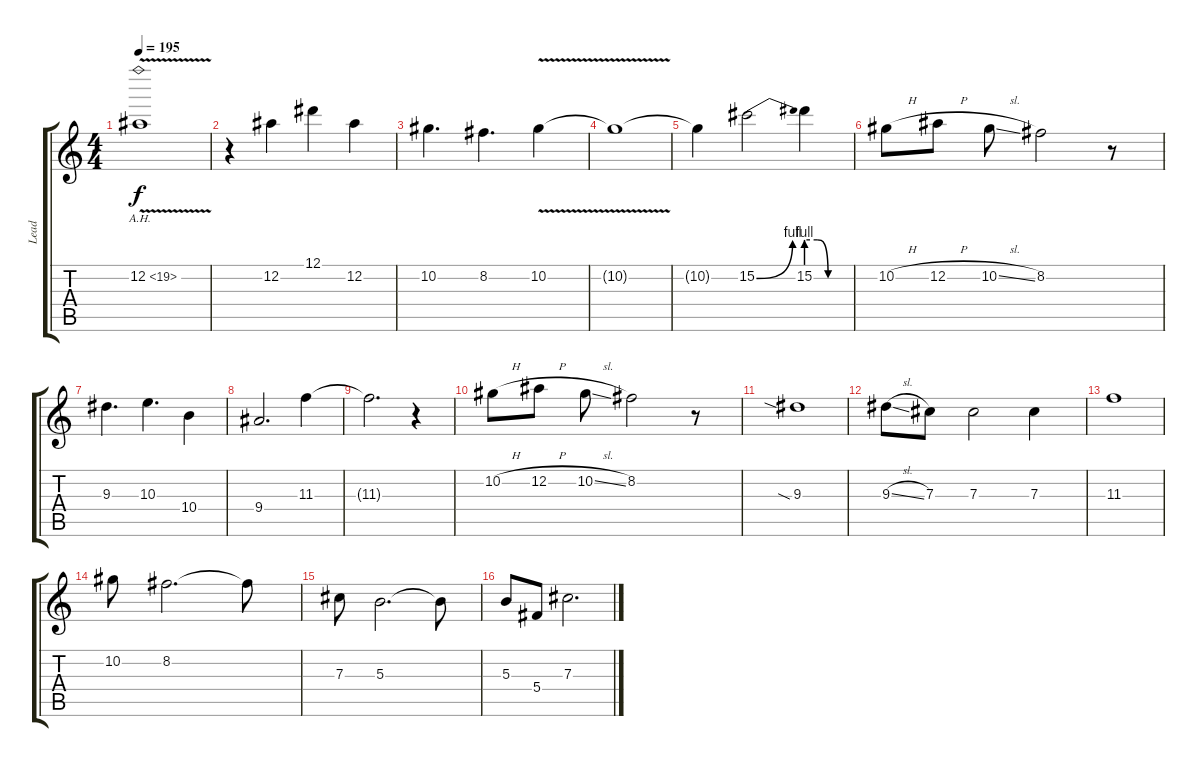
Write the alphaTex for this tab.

\track ("Lead" "Lead") {instrument distortionguitar}
\staff {score tabs}
\tuning (Eb4 Bb3 Gb3 Db3 Ab2 Eb2) {hide}
\ts (4 4)
\tempo 195
\clef g2
\ks c
12.2{ah 7 v}.1{dy f} |
r.4{instrument distortionguitar} 12.2.4 12.1.4 12.2.4 |
10.2.4{d} 8.2.4{d} 10.2{v}.4 |
10.2{t}.1 |
10.2{t}.4 15.2{be (bend 0 0 60 4)}.2 15.2{be (custom 0 4 15 4 30 0 60 0)}.4 |
10.2{h}.8 12.2{h}.8 10.2{sl}.8 8.2.2 r.8 |
9.3.4{d} 10.3.4{d} 10.4.4 |
9.4.2{d} 11.3.4 |
11.3{t}.2{d} r.4 |
10.2{h}.8 12.2{h}.8 10.2{sl}.8 8.2.2 r.8 |
9.3{sia}.1 |
9.3{sl}.8 7.3.8 7.3.2 7.3.4 |
11.3.1 |
10.2.8 8.2.2{d} 8.2{t}.8 |
7.3.8 5.3.2{d} 5.3{t}.8 |
5.3.8 5.4.8 7.3.2{d}
